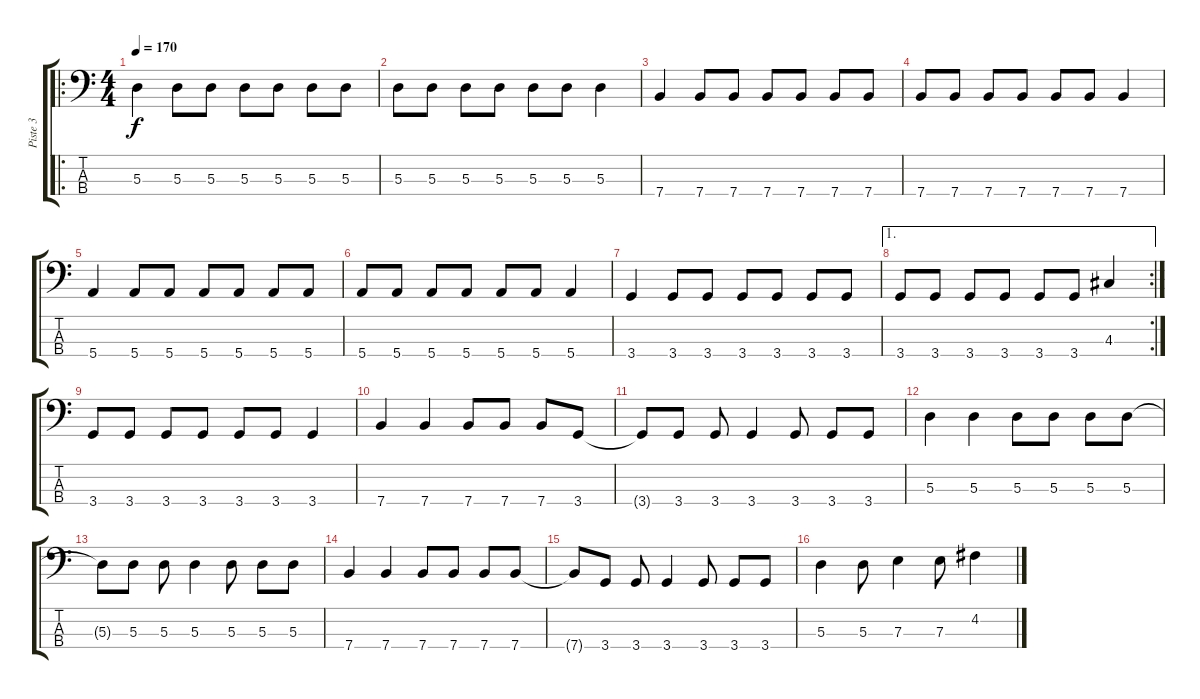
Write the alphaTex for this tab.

\track ("Piste 3" "Piste 3") {instrument electricbasspick}
\staff {score tabs}
\tuning (G2 D2 A1 E1) {hide}
\ro
\ts (4 4)
\tempo 170
\clef f4
\ks c
5.3.4{dy f} 5.3.8 5.3.8 5.3.8 5.3.8 5.3.8 5.3.8 |
5.3.8 5.3.8 5.3.8 5.3.8 5.3.8 5.3.8 5.3.4 |
7.4.4 7.4.8 7.4.8 7.4.8 7.4.8 7.4.8 7.4.8 |
7.4.8 7.4.8 7.4.8 7.4.8 7.4.8 7.4.8 7.4.4 |
5.4.4 5.4.8 5.4.8 5.4.8 5.4.8 5.4.8 5.4.8 |
5.4.8 5.4.8 5.4.8 5.4.8 5.4.8 5.4.8 5.4.4 |
3.4.4 3.4.8 3.4.8 3.4.8 3.4.8 3.4.8 3.4.8 |
\ae 1
\rc 2
3.4.8 3.4.8 3.4.8 3.4.8 3.4.8 3.4.8 4.3.4 |
3.4.8 3.4.8 3.4.8 3.4.8 3.4.8 3.4.8 3.4.4 |
7.4.4 7.4.4 7.4.8 7.4.8 7.4.8 3.4.8 |
3.4{t}.8 3.4.8 3.4.8 3.4.4 3.4.8 3.4.8 3.4.8 |
5.3.4 5.3.4 5.3.8 5.3.8 5.3.8 5.3.8 |
5.3{t}.8 5.3.8 5.3.8 5.3.4 5.3.8 5.3.8 5.3.8 |
7.4.4 7.4.4 7.4.8 7.4.8 7.4.8 7.4.8 |
7.4{t}.8 3.4.8 3.4.8 3.4.4 3.4.8 3.4.8 3.4.8 |
5.3.4 5.3.8 7.3.4 7.3.8 4.2.4
